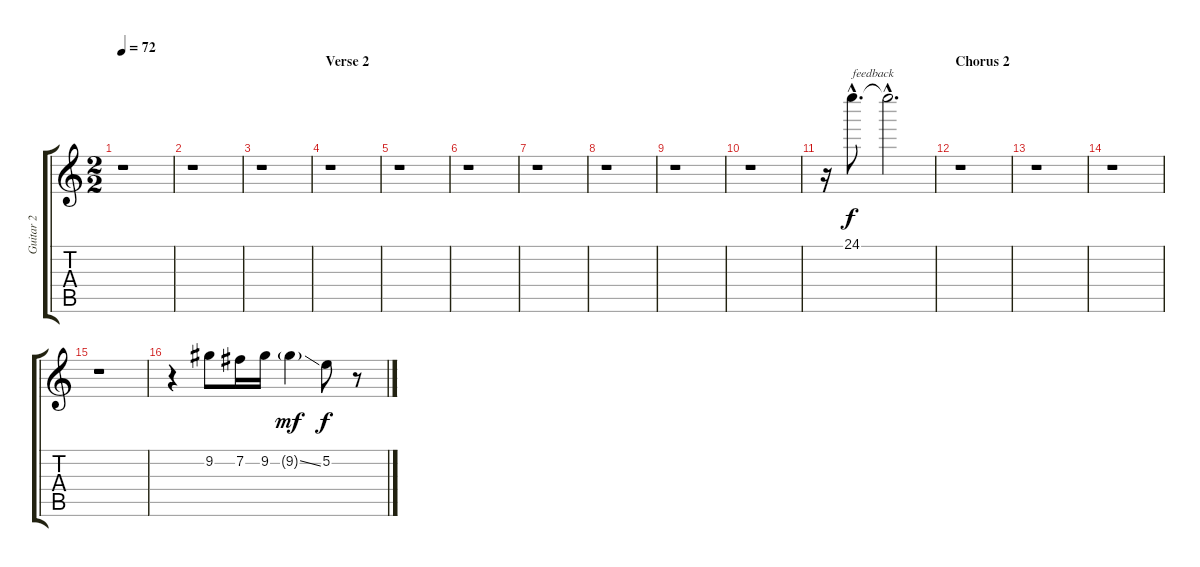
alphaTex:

\track ("Guitar 2" "Guitar 2") {instrument overdrivenguitar}
\staff {score tabs}
\tuning (E4 B3 G3 D3 A2 E2) {hide}
\ts (2 2)
\tempo 72
\clef g2
\ks c
r.1{dy f} |
r.1 |
r.1 |
\section ("" "Verse 2")
r.1 |
r.1 |
r.1 |
r.1 |
r.1 |
r.1 |
r.1 |
r.16 24.1{hac}.8{d txt "feedback"} 24.1{hac t}.2{d} |
\section ("" "Chorus 2")
r.1 |
r.1 |
r.1 |
r.1 |
r.4 9.2.8 7.2.16 9.2.16 9.2{ss g}.4{dy mf} 5.2.8{dy f} r.8
